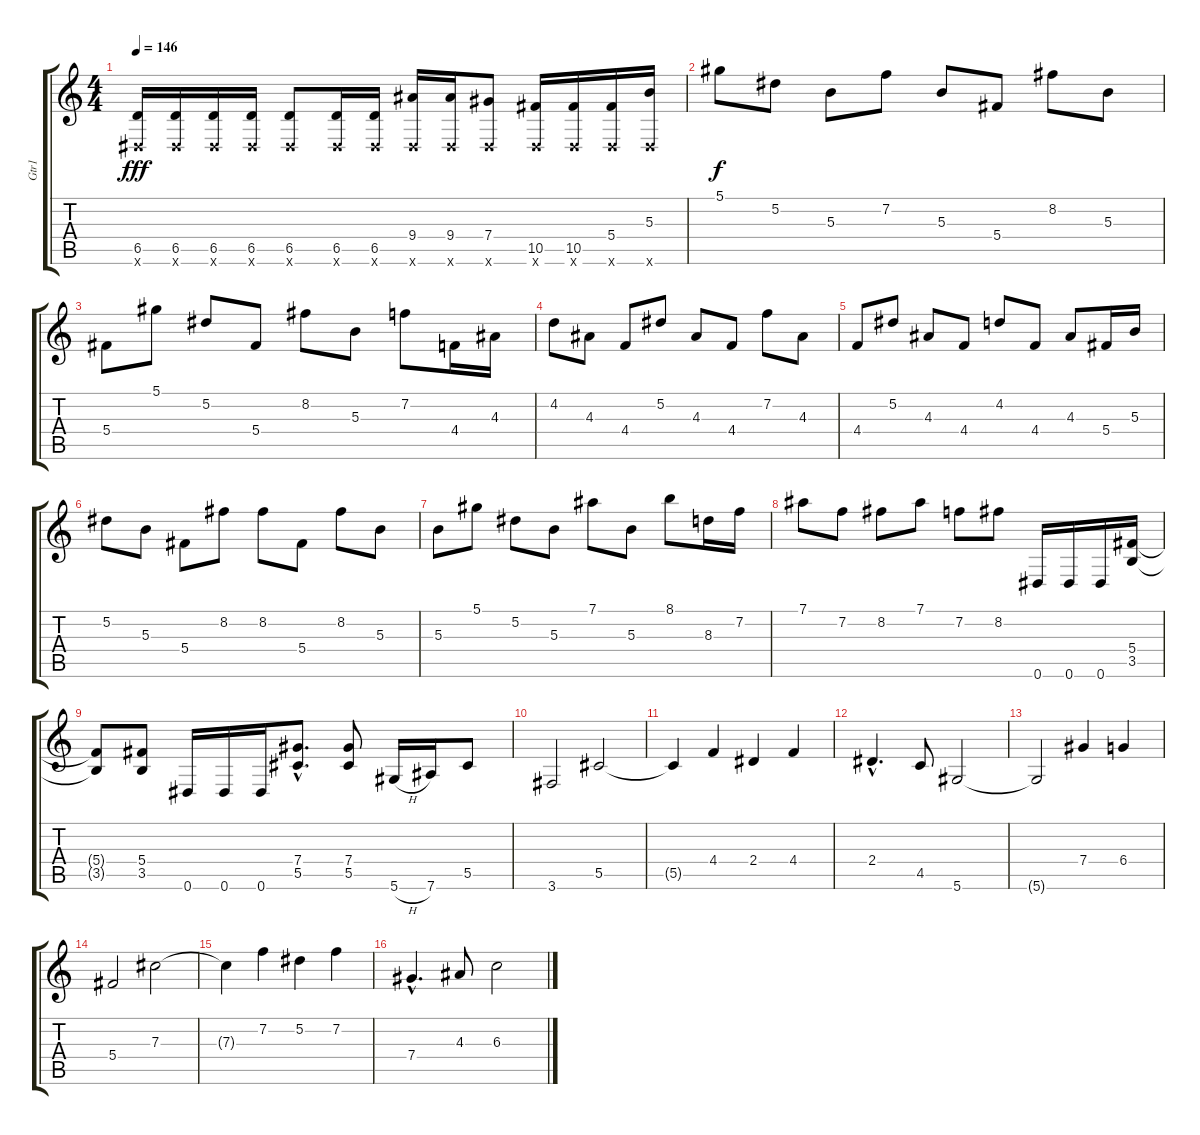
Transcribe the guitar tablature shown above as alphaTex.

\track ("Gtr1" "Gtr1") {instrument overdrivenguitar}
\staff {score tabs}
\tuning (Eb4 Bb3 Gb3 Db3 Ab2 Eb2) {hide}
\ts (4 4)
\tempo 146
\clef g2
\ks c
(6.5 0.6{x}).16{dy fff} (6.5 0.6{x}).16 (6.5 0.6{x}).16 (6.5 0.6{x}).16 (6.5 0.6{x}).8 (6.5 0.6{x}).16 (6.5 0.6{x}).16 (9.4 0.6{x}).16 (9.4 0.6{x}).16 (7.4 0.6{x}).8 (10.5 0.6{x}).16 (10.5 0.6{x}).16 (5.4 0.6{x}).16 (5.3 0.6{x}).16 |
5.1.8{dy f instrument electricguitarmuted} 5.2.8 5.3.8 7.2.8 5.3.8 5.4.8 8.2.8 5.3.8 |
5.4.8 5.1.8 5.2.8 5.4.8 8.2.8 5.3.8 7.2.8 4.4.16 4.3.16 |
4.2.8 4.3.8 4.4.8 5.2.8 4.3.8 4.4.8 7.2.8 4.3.8 |
4.4.8 5.2.8 4.3.8 4.4.8 4.2.8 4.4.8 4.3.8 5.4.16 5.3.16 |
5.2.8 5.3.8 5.4.8 8.2.8 8.2.8 5.4.8 8.2.8 5.3.8 |
5.3.8 5.1.8 5.2.8 5.3.8 7.1.8 5.3.8 8.1.8 8.3.16 7.2.16 |
7.1.8 7.2.8 8.2.8 7.1.8 7.2.8 8.2.8 0.6.16{instrument overdrivenguitar} 0.6.16 0.6.16 (5.4 3.5).16 |
(5.4{t} 3.5{t}).8 (5.4 3.5).8 0.6.16 0.6.16 0.6.16 (7.4{hac} 5.5{hac}).8{d} (7.4 5.5).8 5.6{h}.16 7.6.16 5.5.8 |
3.6.2 5.5.2 |
5.5{t}.4 4.4.4 2.4.4 4.4.4 |
2.4{hac}.4{d} 4.5.8 5.6.2 |
5.6{t}.2 7.4.4 6.4.4 |
5.4.2 7.3.2 |
7.3{t}.4 7.2.4 5.2.4 7.2.4 |
7.4{hac}.4{d} 4.3.8 6.3.2
